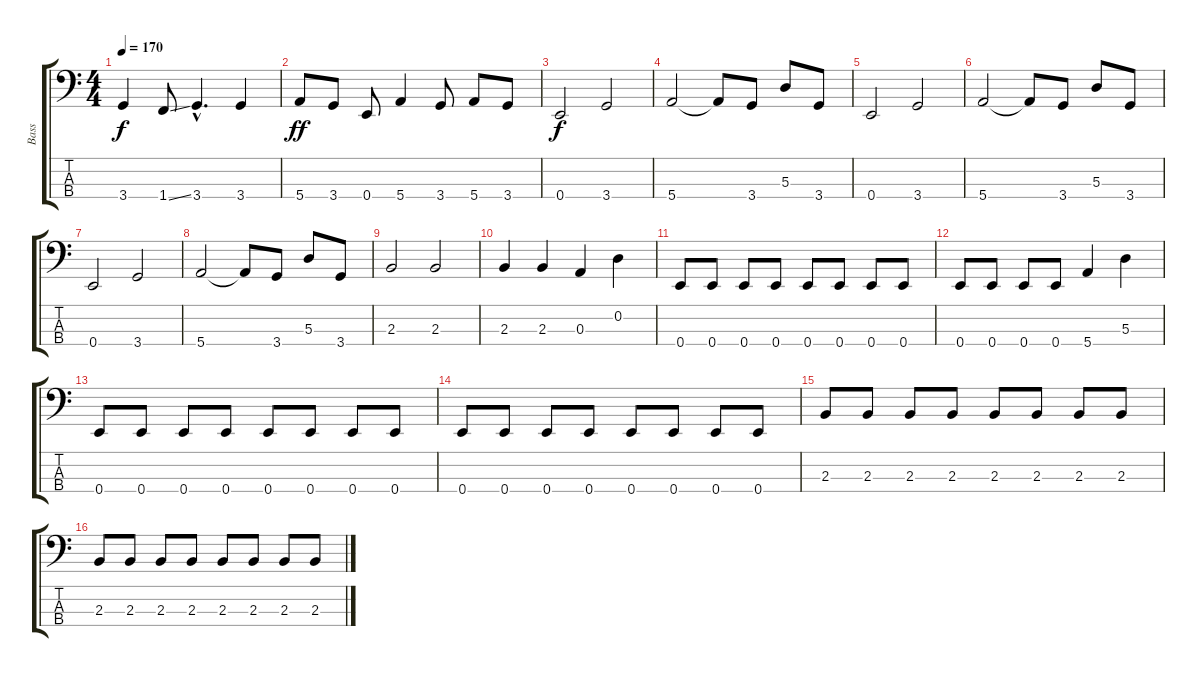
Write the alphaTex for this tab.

\track ("Bass" "Bass") {instrument electricbasspick}
\staff {score tabs}
\tuning (G2 D2 A1 E1) {hide}
\ts (4 4)
\tempo 170
\clef f4
\ks c
3.4.4{dy f} 1.4{ss}.8 3.4{hac}.4{d} 3.4.4 |
5.4.8{dy ff} 3.4.8 0.4.8 5.4.4 3.4.8 5.4.8 3.4.8 |
0.4.2{dy f} 3.4.2 |
5.4.2 5.4{t}.8 3.4.8 5.3.8 3.4.8 |
0.4.2 3.4.2 |
5.4.2 5.4{t}.8 3.4.8 5.3.8 3.4.8 |
0.4.2 3.4.2 |
5.4.2 5.4{t}.8 3.4.8 5.3.8 3.4.8 |
2.3.2 2.3.2 |
2.3.4 2.3.4 0.3.4 0.2.4 |
0.4.8 0.4.8 0.4.8 0.4.8 0.4.8 0.4.8 0.4.8 0.4.8 |
0.4.8 0.4.8 0.4.8 0.4.8 5.4.4 5.3.4 |
0.4.8 0.4.8 0.4.8 0.4.8 0.4.8 0.4.8 0.4.8 0.4.8 |
0.4.8 0.4.8 0.4.8 0.4.8 0.4.8 0.4.8 0.4.8 0.4.8 |
2.3.8 2.3.8 2.3.8 2.3.8 2.3.8 2.3.8 2.3.8 2.3.8 |
2.3.8 2.3.8 2.3.8 2.3.8 2.3.8 2.3.8 2.3.8 2.3.8
